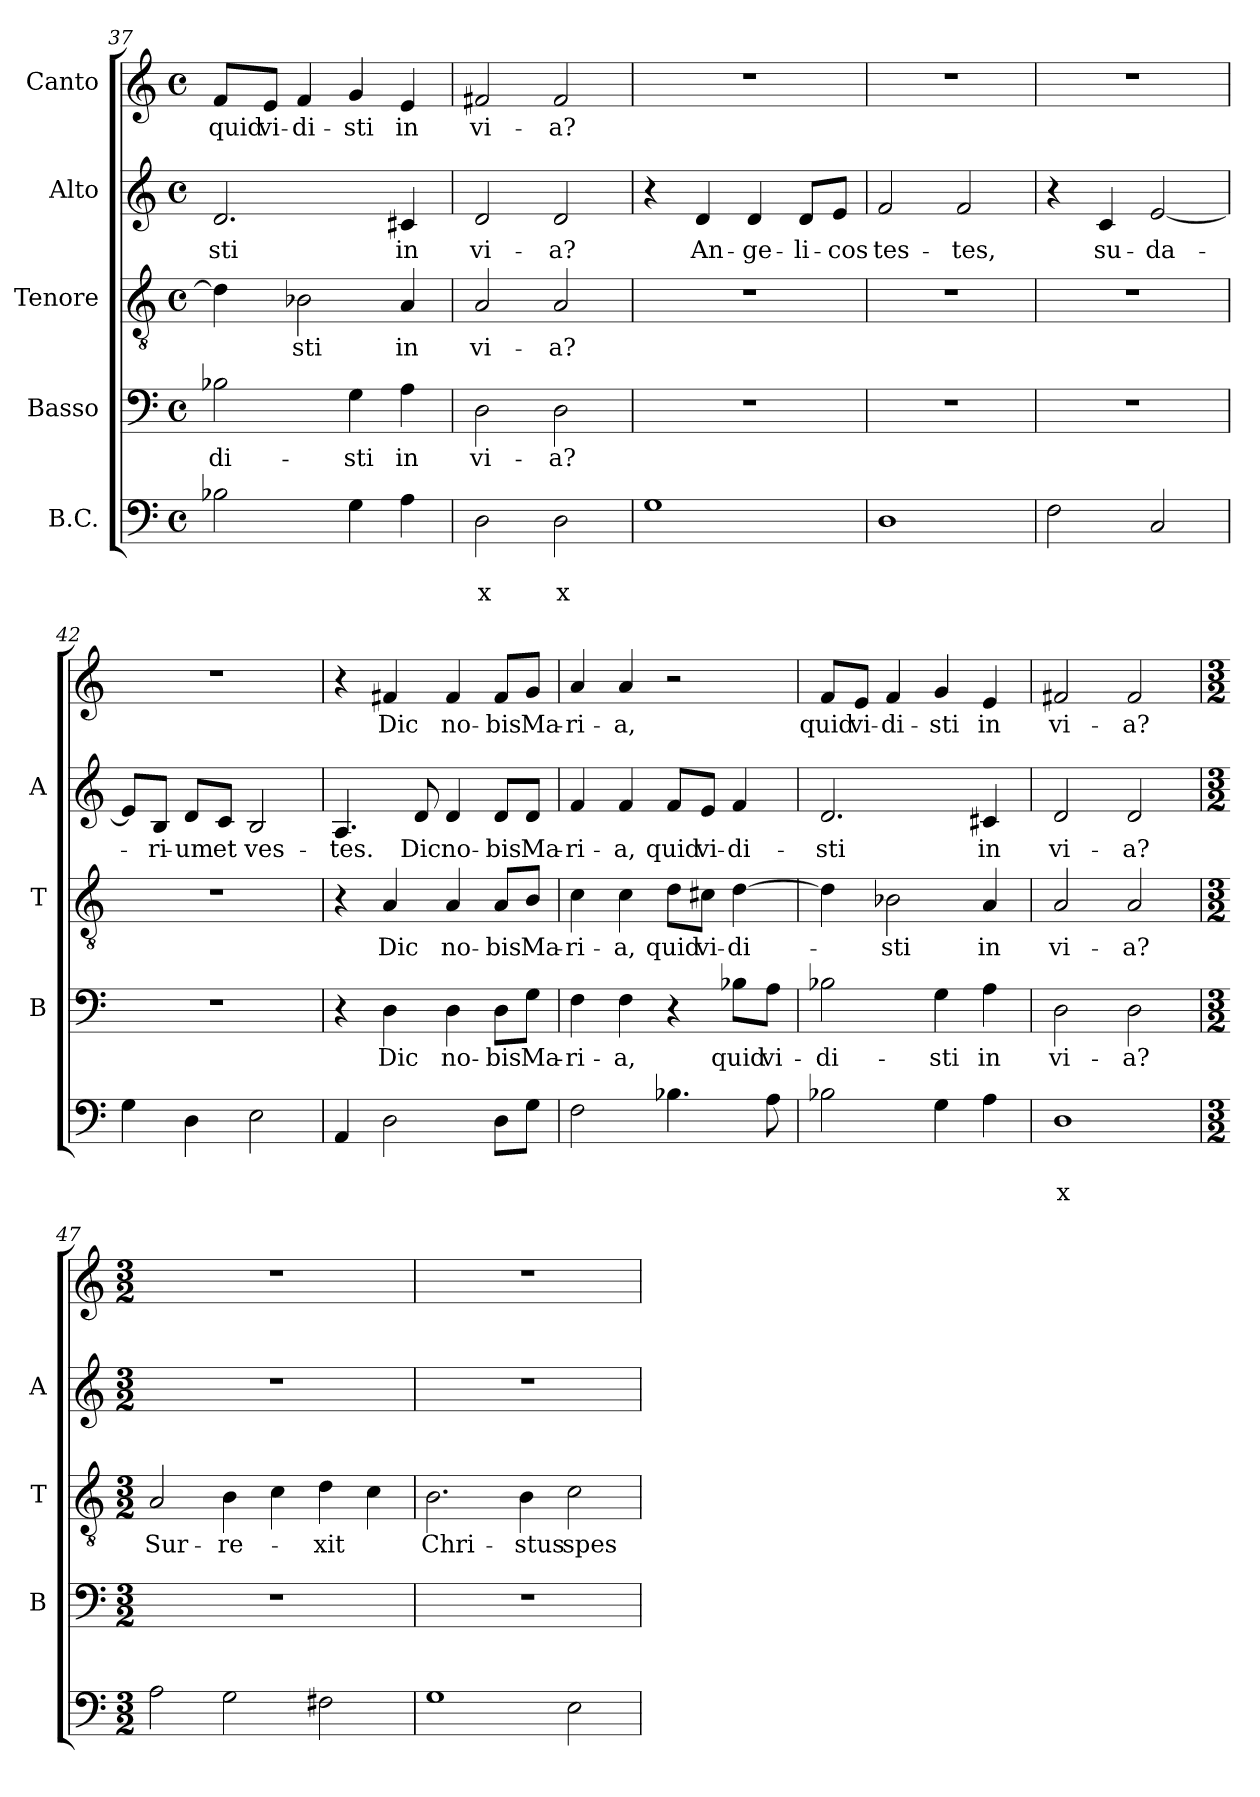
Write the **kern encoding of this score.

**kern	**text	**text	**kern	**text	**kern	**text	**kern	**text	**kern	**text
*part5	*part5	*part5	*part4	*part4	*part3	*part3	*part2	*part2	*part1	*part1
*staff5	*staff5	*staff5	*staff4	*staff4	*staff3	*staff3	*staff2	*staff2	*staff1	*staff1
*I"B.C.	*	*	*I"Basso	*	*I"Tenore	*	*I"Alto	*	*I"Canto	*
*	*	*	*I'B	*	*I'T	*	*I'A	*	*	*
!!LO:LB:g=z
*clefF4	*	*	*clefF4	*	*clefGv2	*	*clefG2	*	*clefG2	*
*k[]	*	*	*k[]	*	*k[]	*	*k[]	*	*k[]	*
*C:	*	*	*C:	*	*C:	*	*C:	*	*C:	*
*M4/4	*	*	*M4/4	*	*M4/4	*	*M4/4	*	*M4/4	*
*met(c)	*	*	*met(c)	*	*met(c)	*	*met(c)	*	*met(c)	*
=37	=37	=37	=37	=37	=37	=37	=37	=37	=37	=37
!	!	!	!	!LO:LY:b	!	!	!	!LO:LY:b	!	!LO:LY:b
2B-X\	.	.	2B-X\	-di-	4d\]	.	2.d/	-sti	8f/L	quid
!	!	!	!	!	!	!	!	!	!	!LO:LY:b
.	.	.	.	.	.	.	.	.	8e/J	vi-
!	!	!	!	!	!	!LO:LY:b	!	!	!	!LO:LY:b
.	.	.	.	.	2B-X\	-sti	.	.	4f/	-di-
!	!	!	!	!LO:LY:b	!	!	!	!	!	!LO:LY:b
4G\	.	.	4G\	-sti	.	.	.	.	4g/	-sti
!	!	!	!	!LO:LY:b	!	!LO:LY:b	!	!LO:LY:b	!	!LO:LY:b
4A\	.	.	4A\	in	4A/	in	4c#X/	in	4e/	in
=38	=38	=38	=38	=38	=38	=38	=38	=38	=38	=38
!	!	!LO:LY:b	!	!LO:LY:b	!	!LO:LY:b	!	!LO:LY:b	!	!LO:LY:b
2D\	.	x	2D\	vi-	2A/	vi-	2d/	vi-	2f#X/	vi-
!	!	!LO:LY:b	!	!LO:LY:b	!	!LO:LY:b	!	!LO:LY:b	!	!LO:LY:b
2D\	.	x	2D\	-a?	2A/	-a?	2d/	-a?	2f#/	-a?
=39	=39	=39	=39	=39	=39	=39	=39	=39	=39	=39
1G	.	.	1r	.	1r	.	4r	.	1r	.
!	!	!	!	!	!	!	!	!LO:LY:b	!	!
.	.	.	.	.	.	.	4d/	An-	.	.
!	!	!	!	!	!	!	!	!LO:LY:b	!	!
.	.	.	.	.	.	.	4d/	-ge-	.	.
!	!	!	!	!	!	!	!	!LO:LY:b	!	!
.	.	.	.	.	.	.	8d/L	-li-	.	.
!	!	!	!	!	!	!	!	!LO:LY:b	!	!
.	.	.	.	.	.	.	8e/J	-cos	.	.
=40	=40	=40	=40	=40	=40	=40	=40	=40	=40	=40
!	!	!	!	!	!	!	!	!LO:LY:b	!	!
1D	.	.	1r	.	1r	.	2f/	tes-	1r	.
!	!	!	!	!	!	!	!	!LO:LY:b	!	!
.	.	.	.	.	.	.	2f/	-tes,	.	.
=41	=41	=41	=41	=41	=41	=41	=41	=41	=41	=41
2F\	.	.	1r	.	1r	.	4r	.	1r	.
!	!	!	!	!	!	!	!	!LO:LY:b	!	!
.	.	.	.	.	.	.	4c/	su-	.	.
!	!	!	!	!	!	!	!	!LO:LY:b	!	!
2C/	.	.	.	.	.	.	[2e/	-da-	.	.
=42	=42	=42	=42	=42	=42	=42	=42	=42	=42	=42
4G\	.	.	1r	.	1r	.	8e/L]	.	1r	.
!	!	!	!	!	!	!	!	!LO:LY:b	!	!
.	.	.	.	.	.	.	8B/J	-ri-	.	.
!	!	!	!	!	!	!	!	!LO:LY:b	!	!
4D\	.	.	.	.	.	.	8d/L	-um	.	.
!	!	!	!	!	!	!	!	!LO:LY:b	!	!
.	.	.	.	.	.	.	8c/J	et	.	.
!	!	!	!	!	!	!	!	!LO:LY:b	!	!
2E\	.	.	.	.	.	.	2B/	ves-	.	.
!!LO:LB:g=z
=43	=43	=43	=43	=43	=43	=43	=43	=43	=43	=43
!	!	!	!	!	!	!	!	!LO:LY:b	!	!
4AA/	.	.	4r	.	4r	.	4.A/	-tes.	4r	.
!	!	!	!	!LO:LY:b	!	!LO:LY:b	!	!	!	!LO:LY:b
2D\	.	.	4D\	Dic	4A/	Dic	.	.	4f#X/	Dic
!	!	!	!	!	!	!	!	!LO:LY:b	!	!
.	.	.	.	.	.	.	8d/	Dic	.	.
!	!	!	!	!LO:LY:b	!	!LO:LY:b	!	!LO:LY:b	!	!LO:LY:b
.	.	.	4D\	no-	4A/	no-	4d/	no-	4f#/	no-
!	!	!	!	!LO:LY:b	!	!LO:LY:b	!	!LO:LY:b	!	!LO:LY:b
8D\L	.	.	8D\L	-bis	8A/L	-bis	8d/L	-bis	8f#/L	-bis
!	!	!	!	!LO:LY:b	!	!LO:LY:b	!	!LO:LY:b	!	!LO:LY:b
8G\J	.	.	8G\J	Ma-	8B/J	Ma-	8d/J	Ma-	8g/J	Ma-
=44	=44	=44	=44	=44	=44	=44	=44	=44	=44	=44
!	!	!	!	!LO:LY:b	!	!LO:LY:b	!	!LO:LY:b	!	!LO:LY:b
2F\	.	.	4F\	-ri-	4c\	-ri-	4f/	-ri-	4a/	-ri-
!	!	!	!	!LO:LY:b	!	!LO:LY:b	!	!LO:LY:b	!	!LO:LY:b
.	.	.	4F\	-a,	4c\	-a,	4f/	-a,	4a/	-a,
!	!	!	!	!	!	!LO:LY:b	!	!LO:LY:b	!	!
4.B-X\	.	.	4r	.	8d\L	quid	8f/L	quid	2r	.
!	!	!	!	!	!	!LO:LY:b	!	!LO:LY:b	!	!
.	.	.	.	.	8c#X\J	vi-	8e/J	vi-	.	.
!	!	!	!	!LO:LY:b	!	!LO:LY:b	!	!LO:LY:b	!	!
.	.	.	8B-X\L	quid	[4d\	-di-	4f/	-di-	.	.
!	!	!	!	!LO:LY:b	!	!	!	!	!	!
8A\	.	.	8A\J	vi-	.	.	.	.	.	.
=45	=45	=45	=45	=45	=45	=45	=45	=45	=45	=45
!	!	!	!	!LO:LY:b	!	!	!	!LO:LY:b	!	!LO:LY:b
2B-X\	.	.	2B-X\	-di-	4d\]	.	2.d/	-sti	8f/L	quid
!	!	!	!	!	!	!	!	!	!	!LO:LY:b
.	.	.	.	.	.	.	.	.	8e/J	vi-
!	!	!	!	!	!	!LO:LY:b	!	!	!	!LO:LY:b
.	.	.	.	.	2B-X\	-sti	.	.	4f/	-di-
!	!	!	!	!LO:LY:b	!	!	!	!	!	!LO:LY:b
4G\	.	.	4G\	-sti	.	.	.	.	4g/	-sti
!	!	!	!	!LO:LY:b	!	!LO:LY:b	!	!LO:LY:b	!	!LO:LY:b
4A\	.	.	4A\	in	4A/	in	4c#X/	in	4e/	in
=46	=46	=46	=46	=46	=46	=46	=46	=46	=46	=46
!	!	!LO:LY:b	!	!LO:LY:b	!	!LO:LY:b	!	!LO:LY:b	!	!LO:LY:b
1D	.	x	2D\	vi-	2A/	vi-	2d/	vi-	2f#X/	vi-
!	!	!	!	!LO:LY:b	!	!LO:LY:b	!	!LO:LY:b	!	!LO:LY:b
.	.	.	2D\	-a?	2A/	-a?	2d/	-a?	2f#/	-a?
!!LO:PB:g=z
=47	=47	=47	=47	=47	=47	=47	=47	=47	=47	=47
*M3/2	*	*	*M3/2	*	*M3/2	*	*M3/2	*	*M3/2	*
!	!	!	!	!	!	!LO:LY:b	!	!	!	!
2A\	.	.	1.r	.	2A/	Sur-	1.r	.	1.r	.
!	!	!	!	!	!	!LO:LY:b	!	!	!	!
2G\	.	.	.	.	4B\	-re-	.	.	.	.
.	.	.	.	.	4c\	.	.	.	.	.
!	!	!	!	!	!	!LO:LY:b	!	!	!	!
2F#X\	.	.	.	.	4d\	-xit	.	.	.	.
.	.	.	.	.	4c\	.	.	.	.	.
=48	=48	=48	=48	=48	=48	=48	=48	=48	=48	=48
!	!	!	!	!	!	!LO:LY:b	!	!	!	!
1G	.	.	1.r	.	2.B\	Chri-	1.r	.	1.r	.
!	!	!	!	!	!	!LO:LY:b	!	!	!	!
.	.	.	.	.	4B\	-stus	.	.	.	.
!	!	!	!	!	!	!LO:LY:b	!	!	!	!
2E\	.	.	.	.	2c\	spes	.	.	.	.
=	=	=	=	=	=	=	=	=	=	=
*-	*-	*-	*-	*-	*-	*-	*-	*-	*-	*-
